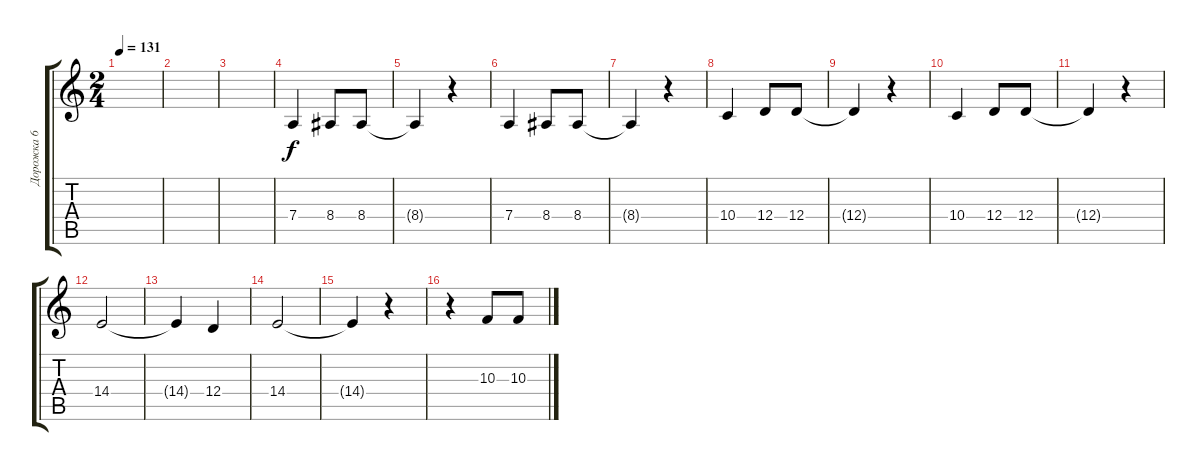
\track ("Дорожка 6" "Дорожка 6") {instrument violin}
\staff {score tabs}
\tuning (E4 B3 G3 D3 A2 E2) {hide}
\ts (2 4)
\tempo 131
\clef g2
\ks c
|
|
|
7.4.4 8.4.8 8.4.8 |
8.4{t}.4 r.4 |
7.4.4 8.4.8 8.4.8 |
8.4{t}.4 r.4 |
10.4.4 12.4.8 12.4.8 |
12.4{t}.4 r.4 |
10.4.4 12.4.8 12.4.8 |
12.4{t}.4 r.4 |
14.4.2 |
14.4{t}.4 12.4.4 |
14.4.2 |
14.4{t}.4 r.4 |
r.4 10.3.8 10.3.8
